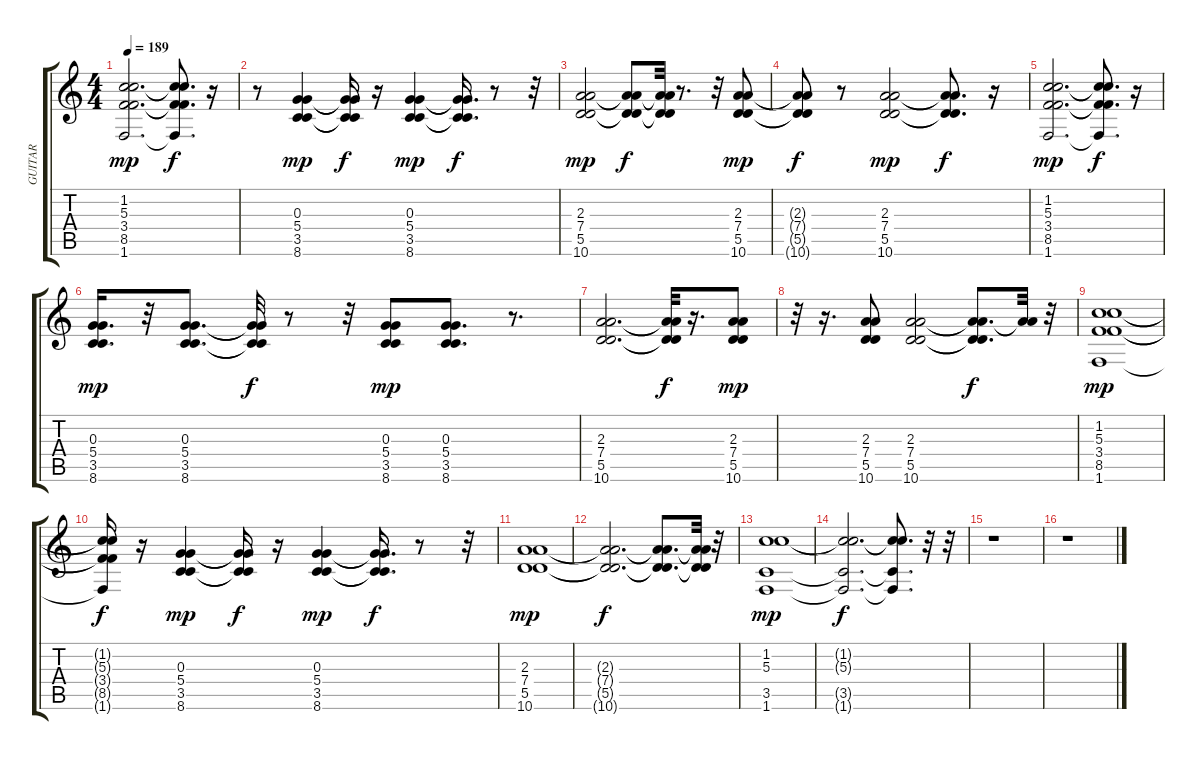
\track ("GUITAR" "GUITAR") {instrument distortionguitar}
\staff {score tabs}
\tuning (E4 B3 G3 D3 A2 E2) {hide}
\ts (4 4)
\tempo 189
\clef g2
\ks c
(1.2 5.3 3.4 8.5 1.6).2{d dy mp} (1.2{t} 5.3{t} 3.4{t} 8.5{t} 1.6{t}).8{d dy f} r.16 |
r.8 (0.3 5.4 3.5 8.6).4{dy mp} (0.3{t} 5.4{t} 3.5{t} 8.6{t}).16{dy f} r.16 (0.3 5.4 3.5 8.6).4{dy mp} (0.3{t} 5.4{t} 3.5{t} 8.6{t}).16{d dy f} r.8 r.32 |
(2.3 7.4 5.5 10.6).2{dy mp} (2.3{t} 7.4{t} 5.5{t} 10.6{t}).8{dy f} (2.3{t} 7.4{t} 5.5{t} 10.6{t}).32 r.8{d} r.32 (2.3 7.4 5.5 10.6).8{dy mp} |
(2.3{t} 7.4{t} 5.5{t} 10.6{t}).8{dy f} r.8 (2.3 7.4 5.5 10.6).2{dy mp} (2.3{t} 7.4{t} 5.5{t} 10.6{t}).8{d dy f} r.16 |
(1.2 5.3 3.4 8.5 1.6).2{d dy mp} (1.2{t} 5.3{t} 3.4{t} 8.5{t} 1.6{t}).8{d dy f} r.16 |
(0.3 5.4 3.5 8.6).16{d dy mp} r.32 (0.3 5.4 3.5 8.6).8{d} (0.3{t} 5.4{t} 3.5{t} 8.6{t}).32{dy f} r.8 r.32 (0.3 5.4 3.5 8.6).8{dy mp} (0.3 5.4 3.5 8.6).8{d} r.8{d} |
(2.3 7.4 5.5 10.6).2{d} (2.3{t} 7.4{t} 5.5{t} 10.6{t}).32{dy f} r.16{d} (2.3 7.4 5.5 10.6).8{dy mp} |
r.32 r.16{d} (2.3 7.4 5.5 10.6).8 (2.3 7.4 5.5 10.6).2 (2.3{t} 7.4{t} 5.5{t} 10.6{t}).8{d dy f} (2.3{t} 7.4{t}).32 r.32 |
(1.2 5.3 3.4 8.5 1.6).1{dy mp} |
(1.2{t} 5.3{t} 3.4{t} 8.5{t} 1.6{t}).16{dy f} r.16 (0.3 5.4 3.5 8.6).4{dy mp} (0.3{t} 5.4{t} 3.5{t} 8.6{t}).16{dy f} r.16 (0.3 5.4 3.5 8.6).4{dy mp} (0.3{t} 5.4{t} 3.5{t} 8.6{t}).16{d dy f} r.8 r.32 |
(2.3 7.4 5.5 10.6).1{dy mp} |
(2.3{t} 7.4{t} 5.5{t} 10.6{t}).2{d dy f} (2.3{t} 7.4{t} 5.5{t} 10.6{t}).8{d} (2.3{t} 7.4{t} 5.5{t} 10.6{t}).32 r.32 |
(1.2 5.3 3.5 1.6).1{dy mp} |
(1.2{t} 5.3{t} 3.5{t} 1.6{t}).2{d dy f} (1.2{t} 5.3{t} 3.5{t} 1.6{t}).8{d} r.32 r.32 |
r.1 |
r.1
